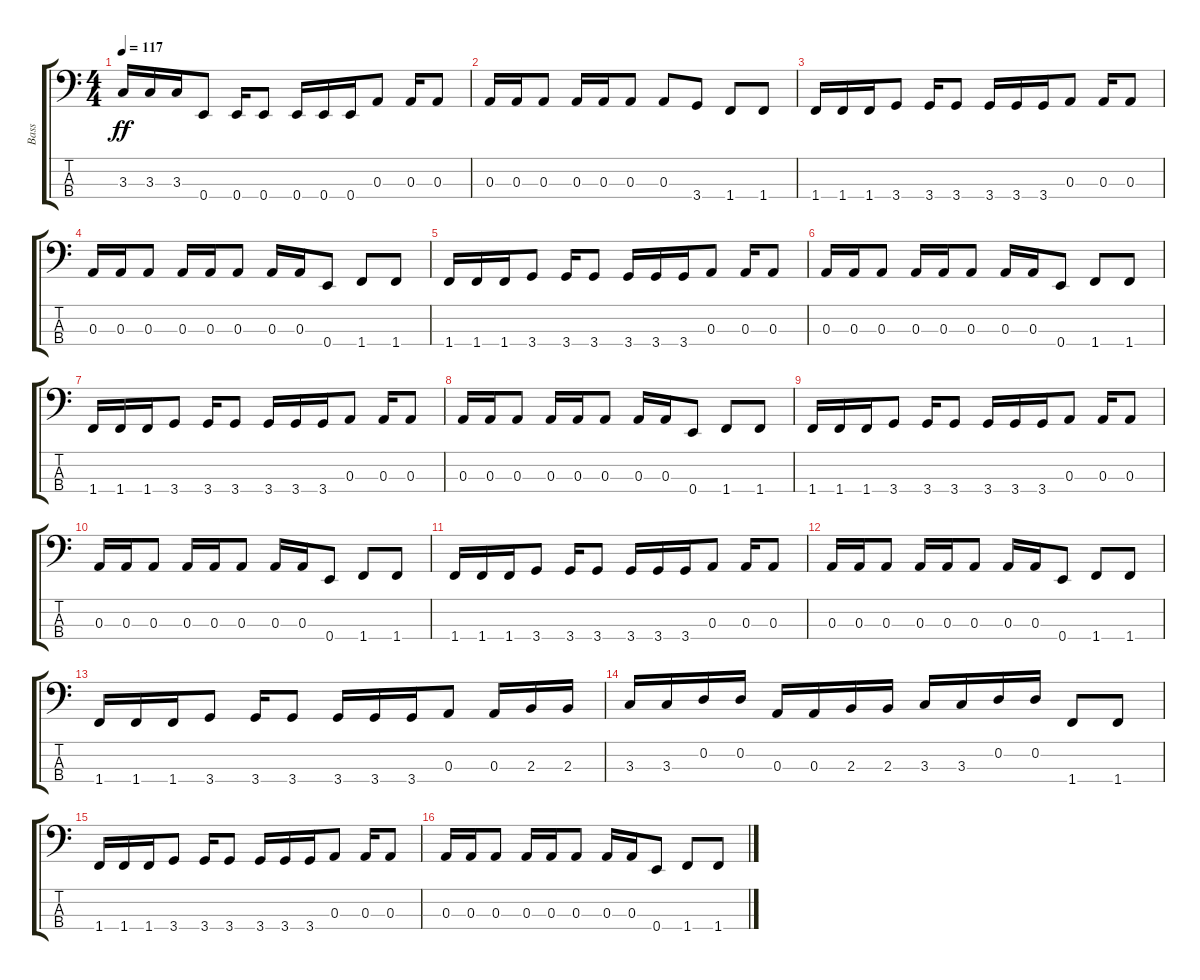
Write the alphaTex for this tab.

\track ("Bass" "Bass") {instrument electricbasspick}
\staff {score tabs}
\tuning (G2 D2 A1 E1) {hide}
\ts (4 4)
\tempo 117
\clef f4
\ks c
3.3.16{dy ff} 3.3.16 3.3.16 0.4.8 0.4.16 0.4.8 0.4.16 0.4.16 0.4.16 0.3.8 0.3.16 0.3.8 |
0.3.16 0.3.16 0.3.8 0.3.16 0.3.16 0.3.8 0.3.8 3.4.8 1.4.8 1.4.8 |
1.4.16 1.4.16 1.4.16 3.4.8 3.4.16 3.4.8 3.4.16 3.4.16 3.4.16 0.3.8 0.3.16 0.3.8 |
0.3.16 0.3.16 0.3.8 0.3.16 0.3.16 0.3.8 0.3.16 0.3.16 0.4.8 1.4.8 1.4.8 |
1.4.16 1.4.16 1.4.16 3.4.8 3.4.16 3.4.8 3.4.16 3.4.16 3.4.16 0.3.8 0.3.16 0.3.8 |
0.3.16 0.3.16 0.3.8 0.3.16 0.3.16 0.3.8 0.3.16 0.3.16 0.4.8 1.4.8 1.4.8 |
1.4.16 1.4.16 1.4.16 3.4.8 3.4.16 3.4.8 3.4.16 3.4.16 3.4.16 0.3.8 0.3.16 0.3.8 |
0.3.16 0.3.16 0.3.8 0.3.16 0.3.16 0.3.8 0.3.16 0.3.16 0.4.8 1.4.8 1.4.8 |
1.4.16 1.4.16 1.4.16 3.4.8 3.4.16 3.4.8 3.4.16 3.4.16 3.4.16 0.3.8 0.3.16 0.3.8 |
0.3.16 0.3.16 0.3.8 0.3.16 0.3.16 0.3.8 0.3.16 0.3.16 0.4.8 1.4.8 1.4.8 |
1.4.16 1.4.16 1.4.16 3.4.8 3.4.16 3.4.8 3.4.16 3.4.16 3.4.16 0.3.8 0.3.16 0.3.8 |
0.3.16 0.3.16 0.3.8 0.3.16 0.3.16 0.3.8 0.3.16 0.3.16 0.4.8 1.4.8 1.4.8 |
1.4.16 1.4.16 1.4.16 3.4.8 3.4.16 3.4.8 3.4.16 3.4.16 3.4.16 0.3.8 0.3.16 2.3.16 2.3.16 |
3.3.16 3.3.16 0.2.16 0.2.16 0.3.16 0.3.16 2.3.16 2.3.16 3.3.16 3.3.16 0.2.16 0.2.16 1.4.8 1.4.8 |
1.4.16 1.4.16 1.4.16 3.4.8 3.4.16 3.4.8 3.4.16 3.4.16 3.4.16 0.3.8 0.3.16 0.3.8 |
0.3.16 0.3.16 0.3.8 0.3.16 0.3.16 0.3.8 0.3.16 0.3.16 0.4.8 1.4.8 1.4.8
